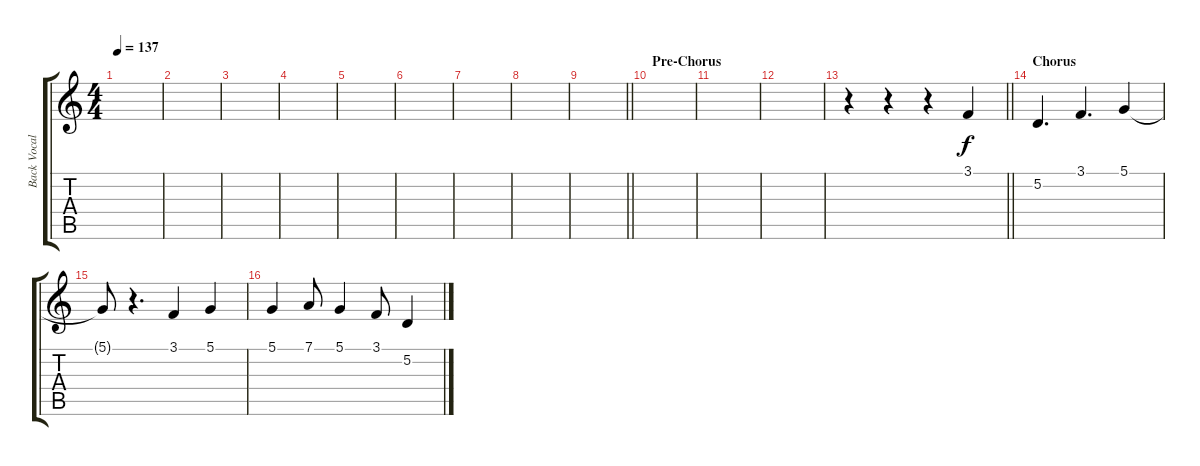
\track ("Back Vocals" "Back Vocal") {instrument tenorsax}
\staff {score tabs}
\tuning (D4 A3 F3 C3 G2 D2) {hide}
\ts (4 4)
\tempo 137
\clef g2
\ks c
|
|
|
|
|
|
|
|
\barLineRight lightlight
|
\section ("" "Pre-Chorus")
|
|
|
\barLineRight lightlight
r.4 r.4 r.4 3.1.4 |
\section ("" "Chorus")
5.2.4{d} 3.1.4{d} 5.1.4 |
5.1{t}.8 r.4{d} 3.1.4 5.1.4 |
5.1.4 7.1.8 5.1.4 3.1.8 5.2.4
